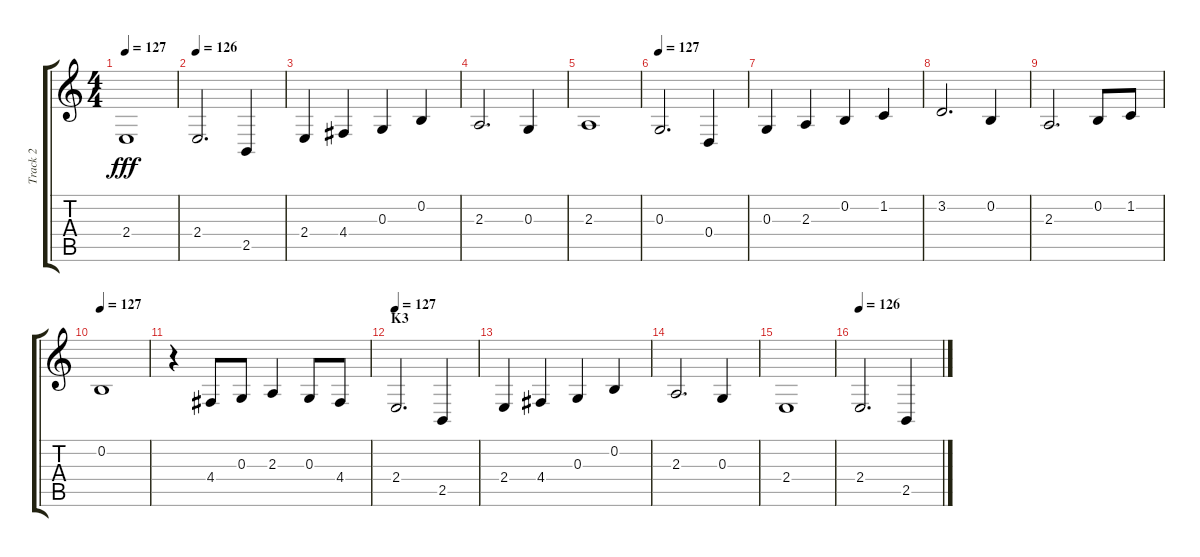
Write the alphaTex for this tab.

\track ("Track 2" "Track 2") {instrument stringensemble1}
\staff {score tabs}
\tuning (E4 B3 G3 D3 A2 E2) {hide}
\ts (4 4)
\tempo 127
\clef g2
\ks c
2.4.1{dy fff} |
\tempo 126
2.4.2{d} 2.5.4 |
2.4.4 4.4.4 0.3.4 0.2.4 |
2.3.2{d} 0.3.4 |
2.3.1 |
\tempo 127
0.3.2{d} 0.4.4 |
0.3.4 2.3.4 0.2.4 1.2.4 |
3.2.2{d} 0.2.4 |
2.3.2{d} 0.2.8 1.2.8 |
\tempo 127
0.2.1 |
r.4 4.4.8 0.3.8 2.3.4 0.3.8 4.4.8 |
\section ("" "K3")
\tempo 127
2.4.2{d} 2.5.4 |
2.4.4 4.4.4 0.3.4 0.2.4 |
2.3.2{d} 0.3.4 |
2.4.1 |
\tempo 126
2.4.2{d} 2.5.4
